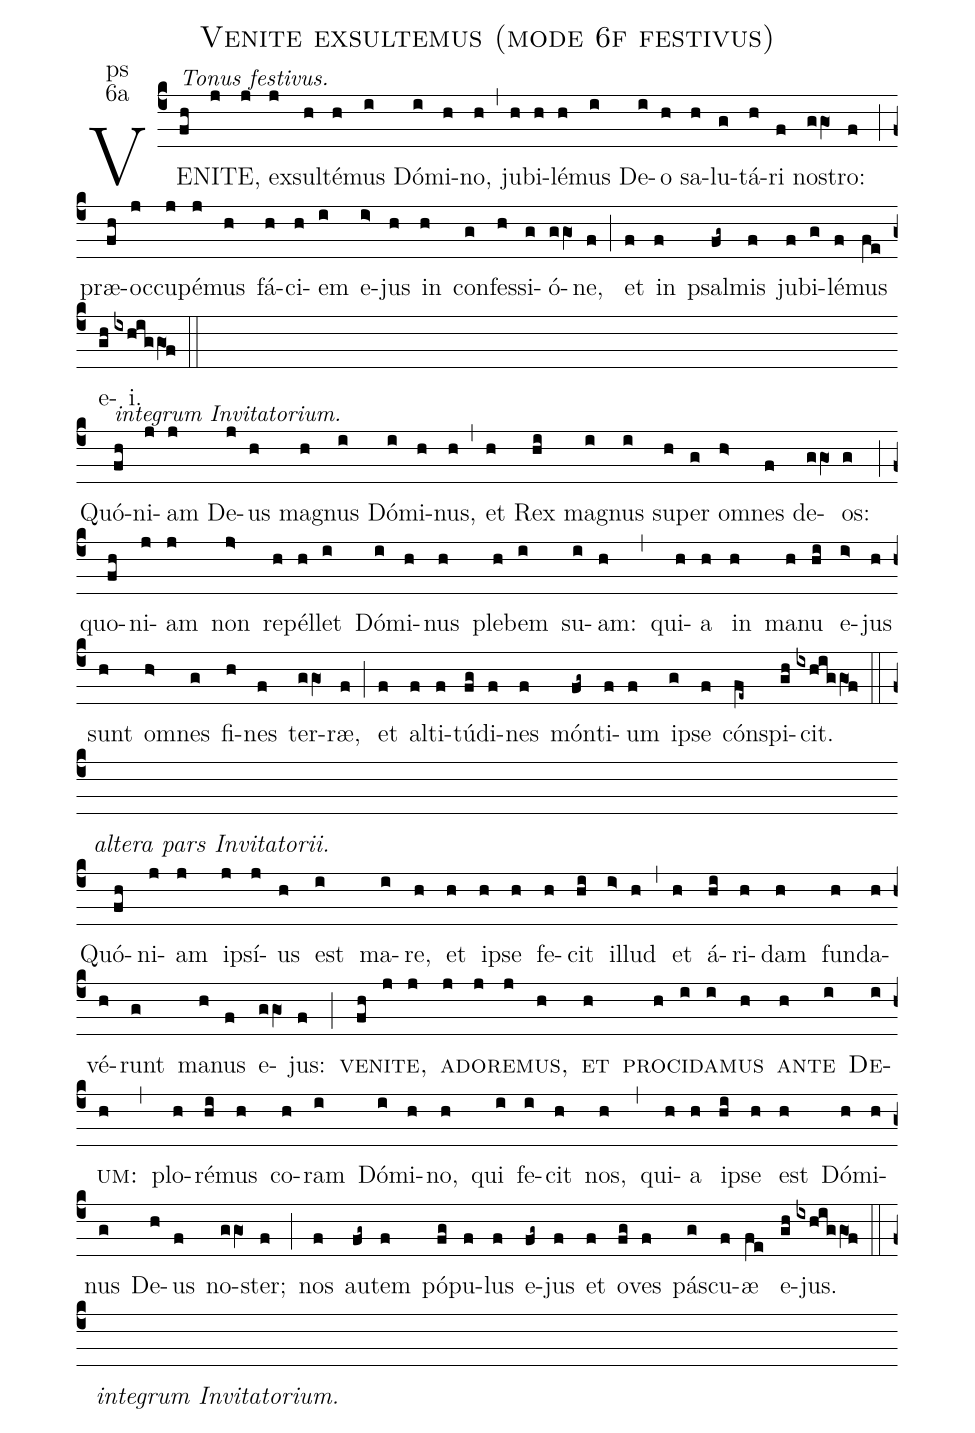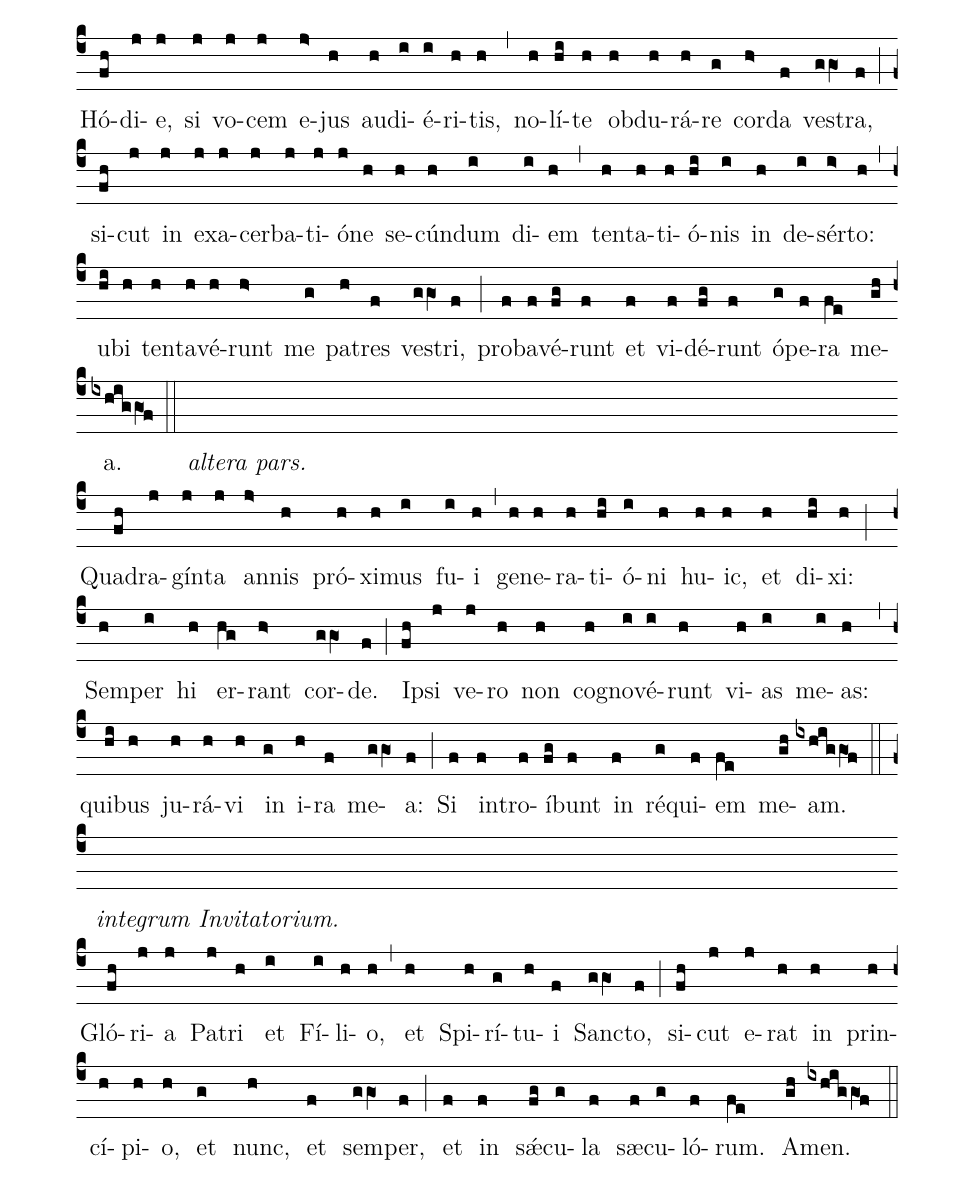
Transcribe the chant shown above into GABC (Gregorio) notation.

name:Venite exsultemus (mode 6f festivus);
office-part:ps;
mode:6a;
%%
(c4) VE([alt:Tonus festivus.]fh)NI(j)TE,(j/) ex(j)sul(h)té(h)mus(i) Dó(i)mi(h)no,(h) (,)
ju(h)bi(h)lé(h)mus(i) De(i)o(h) sa(h)lu(g)tá(h)ri(f) no(ggO1)stro:(f) (;)
præ(fh)oc(j)cu(j)pé(j)mus(h) fá(h)ci(h)em(i) e(i>)jus(h) in(h) con(g)fes(h)si(g)ó(ggO1)ne,(f) (;)
et(f) in(f) psal(fg~)mis(f) ju(f)bi(g)lé(f)mus(fe) e(gh/)i.(ixhiggO1!f)
(::/) (Z-)
%
Quó([alt:integrum Invitatorium.]fh)ni(j)am(j) De(j)us(h) mag(h)nus(i) Dó(i)mi(h)nus,(h) (,)
et(h) Rex(hi) mag(i)nus(i) su(h)per(g) om(h>)nes(f) de(ggO1)os:(g) (;)
quo(fh)ni(j)am(j) non(j>) re(h)pél(h)let(i) Dó(i)mi(h)nus(h) ple(h)bem(i) su(i)am:(h) (,)
qui(h)a(h) in(h) ma(h)nu(hi) e(i>)jus(h) sunt(h) om(h>)nes(g) fi(h)nes(f) ter(ggO1)ræ,(f) (;)
et(f) al(f)ti(f)tú(fg)di(f)nes(f) món(fg~)ti(f)um(f) i(g)pse(f) cón(fe~)spi(gh/)cit.(ixhiggO1!f)
(::/)  <i>altera pars Invitatorii.</i>( ) (Z-)
%
Quó(fh)ni(j)am(j) ip(j)sí(j)us(h) est(i) ma(i)re,(h) et(h) ip(h)se(h) fe(h)cit(hi) il(i>)lud(h) (,)
et(h) á(hi)ri(h)dam(h) fun(h)da(h)vé(h)runt(g) ma(h)nus(f) e(ggO1)jus:(f) (;)
<sc>ve(fh)ni(j)te,(j) ad(j)o(j)re(j)mus,(h) et(h) pro(h)ci(i)da(i)mus(h) an(h)te(i) De(i)um:</sc>(h) (,)
plo(h)ré(hi)mus(h) co(h)ram(i) Dó(i)mi(h)no,(h) qui(i) fe(i)cit(h) nos,(h) (,)
qui(h)a(h) ip(hi)se(h) est(h) Dó(h)mi(h)nus(g) De(h)us(f) no(ggO1)ster;(f) (;)
nos(f) au(fg~)tem(f) pó(fg)pu(f)lus(f) e(fg~)jus(f) et(f) o(fg)ves(f) pás(g)cu(f)æ(fe) e(gh/)jus.(ixhiggO1!f)
(::/) <i>integrum Invitatorium.</i>( ) (Z-)
%
Hó(fh)di(j)e,(j) si(j) vo(j)cem(j) e(j>)jus(h) au(h)di(i)é(i)ri(h)tis,(h) (,)
no(h)lí(hi)te(h) ob(h)du(h)rá(h)re(g) cor(h>)da(f) ves(ggO1)tra,(f) (;)
si(fh)cut(j) in(j) ex(j)a(j)cer(j)ba(j)ti(j)ó(j)ne(h) se(h)cún(h)dum(i) di(i)em(h) (,)
ten(h)ta(h)ti(h)ó(hi)nis(i) {in}(h) de(i)sér(i>)to:(h) (,)
u(hi)bi(h) ten(h)ta(h)vé(h)runt(h>) me(g) pa(h)tres(f) ve(ggO1)stri,(f) (;)
pro(f)ba(f)vé(fg)runt(f) et(f) vi(f)dé(fg)runt(f) ó(g)pe(f)ra(fe) me(gh/)a.(ixhiggO1!f)
 (::/) <i>altera pars.</i>( ) (Z-)
%
Qua(fh)dra(j)gín(j)ta(j) an(j>)nis(h) pró(h)xi(h)mus(i) fu(i)i(h) (,)
ge(h)ne(h)ra(h)ti(hi)ó(i)ni(h) hu(h)ic,(h) et(h) di(hi)xi:(h) (;)
Sem(h)per(i) hi(h) er(hg)rant(h>) cor(ggO1)de.(f) (;)
Ip(fh)si(j) ve(j)ro(h) non(h) cog(h)no(i)vé(i)runt(h) vi(h)as(i) me(i)as:(h) (,)
qui(hi)bus(h) ju(h)rá(h)vi(h) in(g) i(h)ra(f) me(ggO1)a:(f) (;)
Si(f) in(f)tro(f)í(fg)bunt(f) in(f) ré(g)qui(f)em(fe) me(gh/)am.(ixhiggO1!f)
(::/) <i>integrum Invitatorium.</i>( ) (Z-)
%
Gló(fh)ri(j)a(j) Pa(j)tri(h) et(i) Fí(i)li(h)o,(h) (,)
et(h) Spi(h)rí(g)tu(h)i(f) Sanc(ggO1)to,(f) (;)
si(fh)cut(j) e(j)rat(h) in(h) prin(h)cí(h)pi(h)o,(h) et(g) nunc,(h) et(f) sem(ggO1)per,(f) (;)
et(f) in(f) sǽ(fg)cu(g)la(f) sæ(f)cu(g)ló(f)rum.(fe) A(gh/)men.(ixhiggO1!f)
 (::/) <i>{a}ltera pars denique integrum Invit.</i>( )
